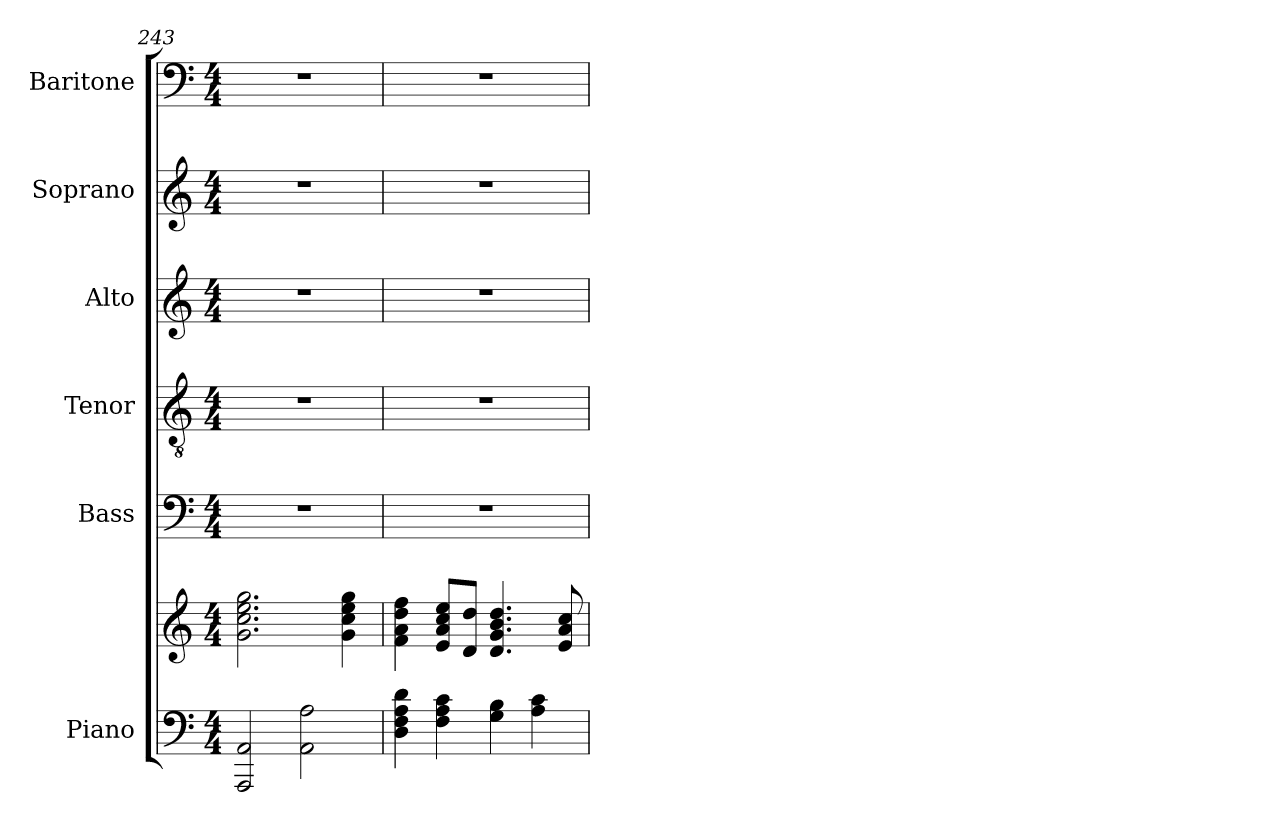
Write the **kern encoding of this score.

**kern	**kern	**kern	**kern	**kern	**kern	**kern
*part6	*part6	*part5	*part4	*part3	*part2	*part1
*staff7	*staff6	*staff5	*staff4	*staff3	*staff2	*staff1
*I"Piano	*	*I"Bass	*I"Tenor	*I"Alto	*I"Soprano	*I"Baritone
*	*	*I'B	*I'T	*I'A	*I'S	*
*clefF4	*clefG2	*clefF4	*clefGv2	*clefG2	*clefG2	*clefF4
*k[]	*k[]	*k[]	*k[]	*k[]	*k[]	*k[]
*C:	*C:	*C:	*C:	*C:	*C:	*C:
*M4/4	*M4/4	*M4/4	*M4/4	*M4/4	*M4/4	*M4/4
=243	=243	=243	=243	=243	=243	=243
2AAA 2AA	2.g 2.cc 2.ee 2.gg	1r	1r	1r	1r	1r
2AA 2A	.	.	.	.	.	.
.	4g 4cc 4ee 4gg	.	.	.	.	.
=244	=244	=244	=244	=244	=244	=244
4D 4F 4A 4d	4f 4a 4dd 4ff	1r	1r	1r	1r	1r
4F 4A 4c	8e 8a 8cc 8eeL	.	.	.	.	.
.	8d 8ddJ	.	.	.	.	.
4G 4B	4.d 4.g 4.b 4.dd	.	.	.	.	.
4A 4c	.	.	.	.	.	.
.	8e 8a 8cc	.	.	.	.	.
=	=	=	=	=	=	=
*-	*-	*-	*-	*-	*-	*-
